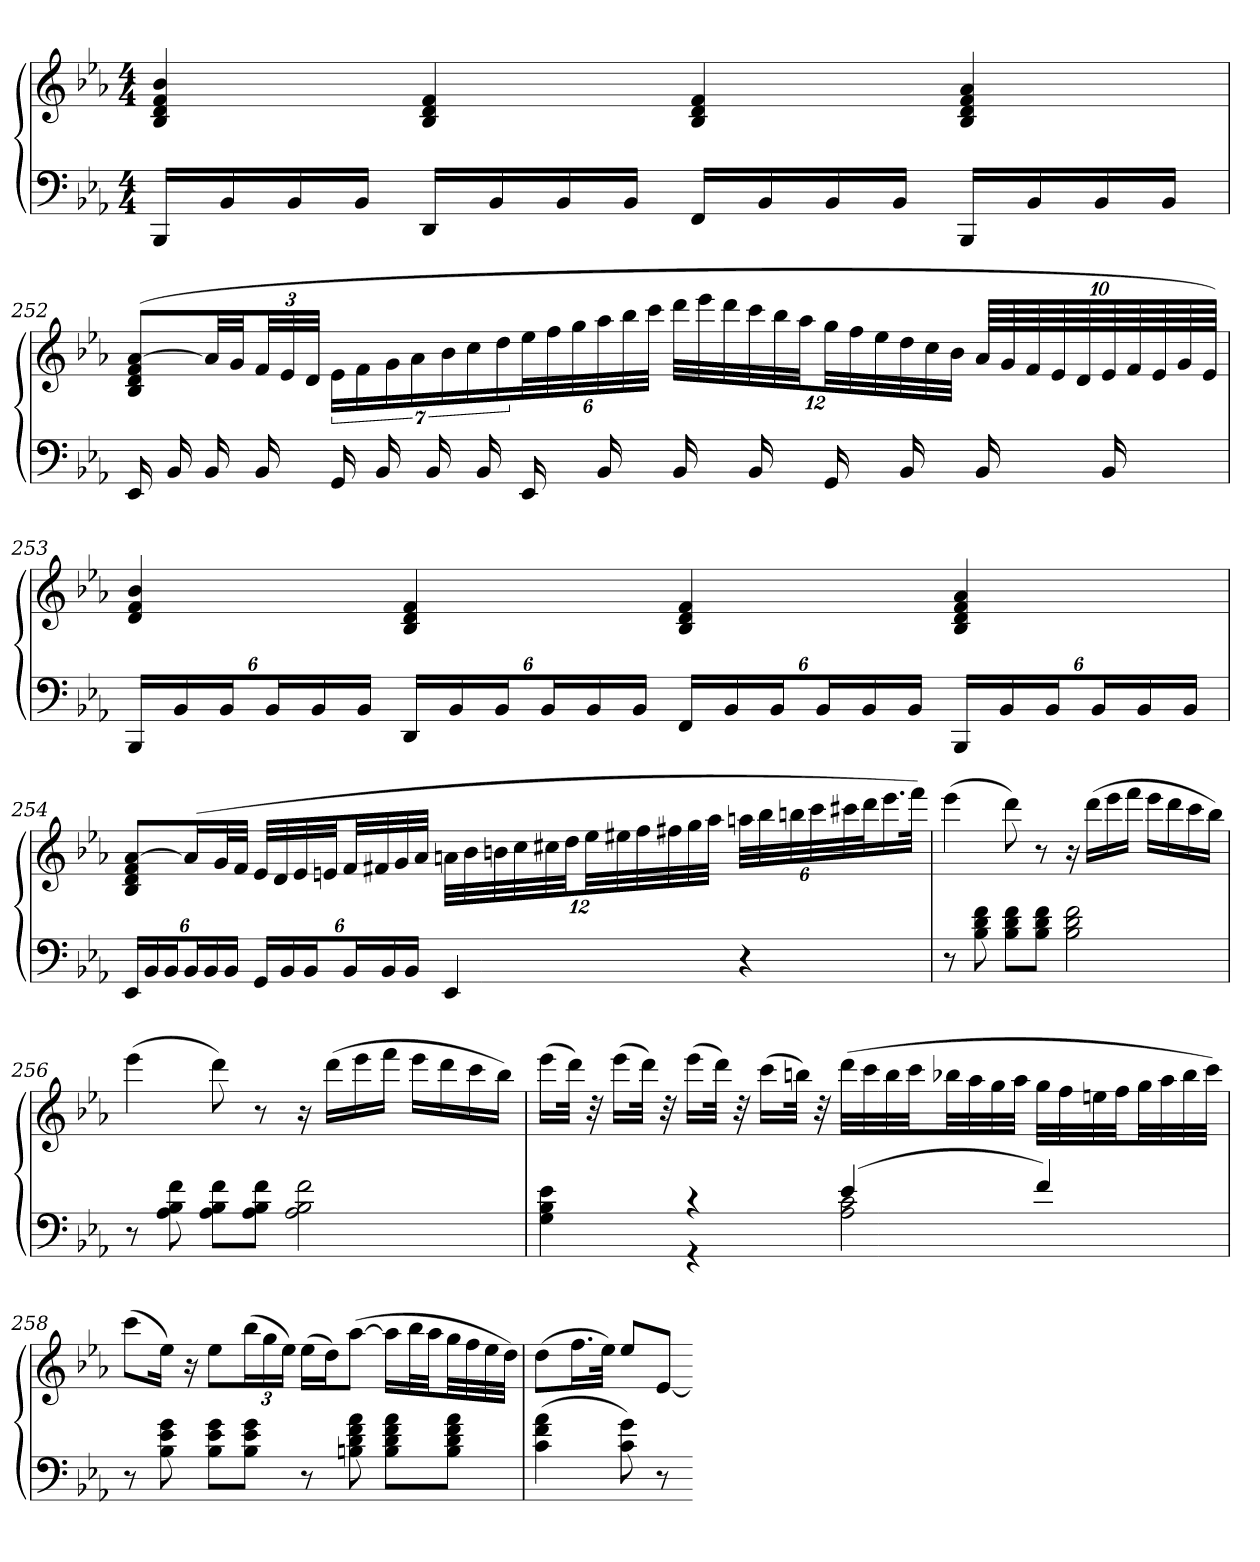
**kern	**kern
*part1	*part1
*staff2	*staff1
*clefF4	*clefG2
*k[b-e-a-]	*k[b-e-a-]
*E-:	*E-:
*M4/4	*M4/4
=	=
16BBB-LL	4B- 4d 4f 4b-
16BB-	.
16BB-	.
16BB-JJ	.
16DDLL	4B- 4d 4f
16BB-	.
16BB-	.
16BB-JJ	.
16FFLL	4B- 4d 4f
16BB-	.
16BB-	.
16BB-JJ	.
16BBB-LL	4B- 4d 4f 4a-
16BB-	.
16BB-	.
16BB-JJ	.
=252	=252
16EE-	(8B- 8d 8f [8a-L
16BB-	.
16BB-	32a-LL]
.	32gJJ
16BB-	48fLL
.	48e-
.	48dJJJ
16GG	28e-LL
.	28f
16BB-	.
.	28g
.	28a-
16BB-	.
.	28b-
.	28cc
16BB-	.
.	28dd
16EE-	48ee-L
.	48ff
.	48gg
16BB-	48aa-
.	48bb-
.	48cccJJJ
16BB-	48dddLLL
.	48eee-
.	48ddd
16BB-	48ccc
.	48bb-
.	48aa-JJ
16GG	48ggLL
.	48ff
.	48ee-
16BB-	48dd
.	48cc
.	48b-JJJ
16BB-	80a-LLLL
.	80g
.	80f
.	80e-
.	80d
16BB-	80e-
.	80f
.	80e-
.	80g
.	80e-JJJJ)
=253	=253
24BBB-LL	4d 4f 4b-
24BB-	.
24BB-J	.
24BB-L	.
24BB-	.
24BB-JJ	.
24DDLL	4B- 4d 4f
24BB-	.
24BB-J	.
24BB-L	.
24BB-	.
24BB-JJ	.
24FFLL	4B- 4d 4f
24BB-	.
24BB-J	.
24BB-L	.
24BB-	.
24BB-JJ	.
24BBB-LL	4B- 4d 4f 4a-
24BB-	.
24BB-J	.
24BB-L	.
24BB-	.
24BB-JJ	.
=254	=254
24EE-LL	8B- 8d 8f [8a-L
24BB-	.
24BB-J	.
24BB-L	(16a-L]
24BB-	.
.	32gL
24BB-JJ	.
.	32fJJJ
24GGLL	32e-LLL
.	32d
24BB-	.
.	32e-
24BB-J	.
.	32enJJ
24BB-L	32fLL
.	32f#X
24BB-	.
.	32g
24BB-JJ	.
.	32a-JJJ
4EE-	48anLLL
.	48b-
.	48bn
.	48cc
.	48cc#X
.	48ddJJ
.	48ee-LL
.	48ee#X
.	48ff
.	48ff#X
.	48gg
.	48aa-JJJ
4r	48aanLLL
.	48bb-
.	48bbn
.	48ccc
.	48ccc#X
.	48dddJ
.	16.eee-
.	32fffJJk)
=255	=255
8r	(4eee-
8B- 8d 8f	.
8B- 8d 8fL	8ddd)
8B- 8d 8fJ	8r
2B- 2d 2f	16r
.	(16dddLL
.	16eee-
.	16fffJJ
.	16eee-LL
.	16ddd
.	16ccc
.	16bb-JJ)
=256	=256
8r	(4eee-
8A- 8B- 8f	.
8A- 8B- 8fL	8ddd)
8A- 8B- 8fJ	8r
2A- 2B- 2f	16r
.	(16dddLL
.	16eee-
.	16fffJJ
.	16eee-LL
.	16ddd
.	16ccc
.	16bb-JJ)
=257	=257
*^	*
4G 4B- 4e-	4ryy	(16eee-LL
.	.	32dddJJk)
.	.	32r
.	.	(16eee-LL
.	.	32dddJJk)
.	.	32r
4r	4r	(16eee-LL
.	.	32dddJJk)
.	.	32r
.	.	(16cccLL
.	.	32bbnJJk)
.	.	32r
(4e-	2A- 2c	(32dddLLL
.	.	32ccc
.	.	32bb
.	.	32cccJJ
.	.	32bb-XLL
.	.	32aa-
.	.	32gg
.	.	32aa-JJJ
4f)	.	32ggLLL
.	.	32ff
.	.	32een
.	.	32ffJJ
.	.	32ggLL
.	.	32aa-
.	.	32bb-
.	.	32cccJJJ)
*v	*v	*
=258	=258
8r	(8cccL
8B- 8e- 8g	16ee-Jk)
.	16r
8B- 8e- 8gL	8ee-L
8B- 8e- 8gJ	(24bb-L
.	24gg
.	24ee-JJ)
8r	(16ee-LL
.	16ddJ)
8Bn 8d 8f 8a-	([8aa-J
8B 8d 8f 8a-L	16aa-LL]
.	32bb-L
.	32aa-JJ
8B 8d 8f 8a-J	32ggLL
.	32ff
.	32ee-
.	32ddJJJ)
=259	=259
(4c 4f 4a-	(8ddL
.	16.ffL
.	32ee-JJk)
8c 8g)	8ee-L
8r	[8e-J
=-	=-
*-	*-
